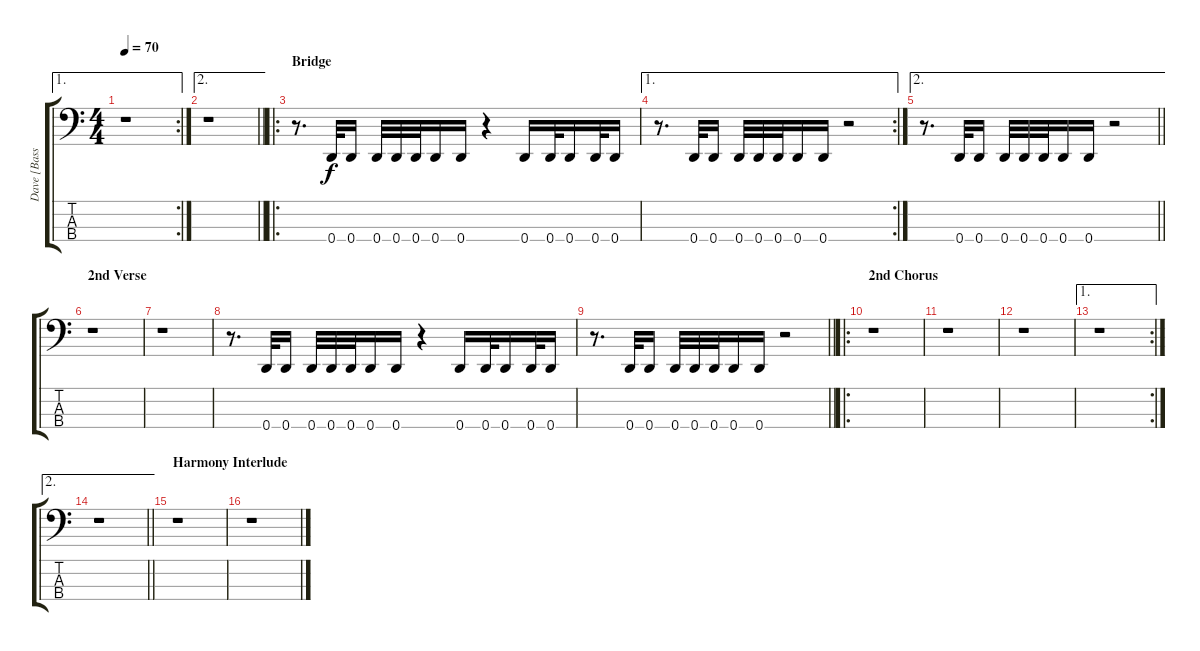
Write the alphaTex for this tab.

\track ("Dave [Bass Fill]" "Dave [Bass") {instrument slapbass1}
\staff {score tabs}
\tuning (G2 D2 A1 D1) {hide}
\ae 1
\rc 2
\ts (4 4)
\tempo 70
\clef f4
\ks c
r.1{dy f} |
\ae 2
\barLineRight lightlight
r.1 |
\ro
\section ("" "Bridge")
r.8{d} 0.4.32 0.4.16 0.4.32 0.4.32 0.4.32 0.4.16 0.4.16 r.4 0.4.16 0.4.32 0.4.16 0.4.32 0.4.16 |
\ae 1
\rc 2
r.8{d} 0.4.32 0.4.16 0.4.32 0.4.32 0.4.32 0.4.16 0.4.16 r.2 |
\ae 2
\barLineRight lightlight
r.8{d} 0.4.32 0.4.16 0.4.32 0.4.32 0.4.32 0.4.16 0.4.16 r.2 |
\section ("" "2nd Verse")
r.1 |
r.1 |
r.8{d} 0.4.32 0.4.16 0.4.32 0.4.32 0.4.32 0.4.16 0.4.16 r.4 0.4.16 0.4.32 0.4.16 0.4.32 0.4.16 |
\barLineRight lightlight
r.8{d} 0.4.32 0.4.16 0.4.32 0.4.32 0.4.32 0.4.16 0.4.16 r.2 |
\ro
\section ("" "2nd Chorus")
r.1 |
r.1 |
r.1 |
\ae 1
\rc 2
r.1 |
\ae 2
\barLineRight lightlight
r.1 |
\section ("" "Harmony Interlude")
r.1 |
r.1
